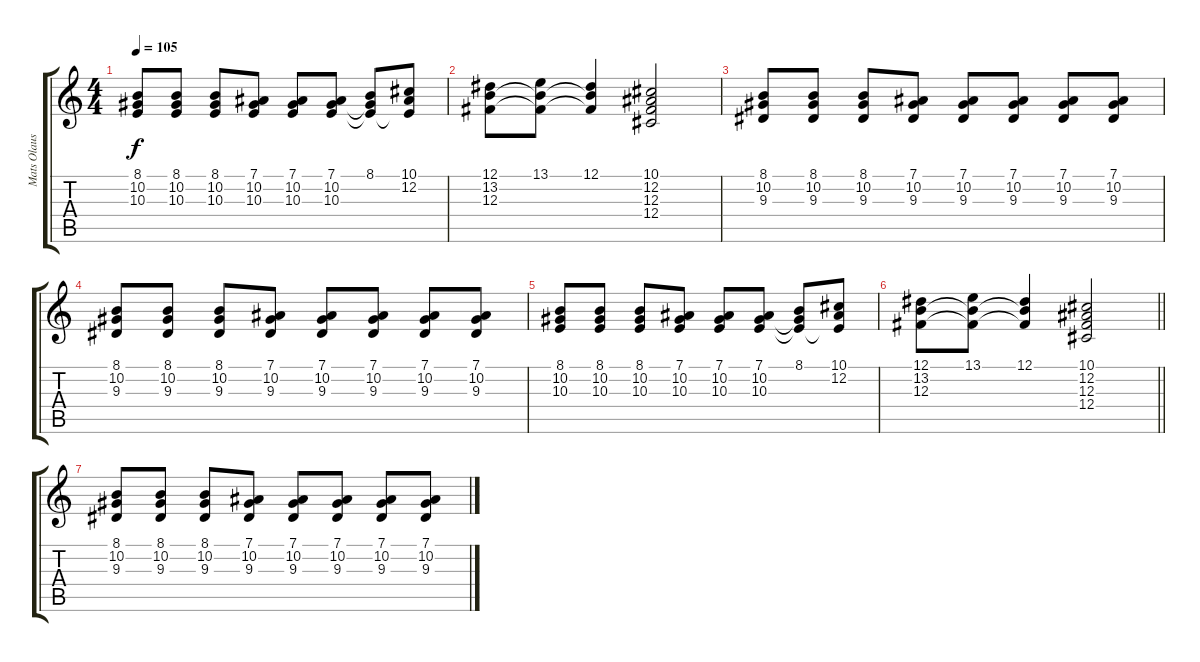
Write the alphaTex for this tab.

\track ("Mats Olausson" "Mats Olaus") {instrument dulcimer}
\staff {score tabs}
\tuning (Eb4 Bb3 Gb3 Db3 Ab2 Eb2) {hide}
\ts (4 4)
\tempo 105
\clef g2
\ks c
(8.1 10.2 10.3).8{dy f} (8.1 10.2 10.3).8 (8.1 10.2 10.3).8 (7.1 10.2 10.3).8 (7.1 10.2 10.3).8 (7.1 10.2 10.3).8 (8.1 10.2{t} 10.3{t}).8 (10.1 12.2 10.3{t}).8 |
(12.1 13.2 12.3).8 (13.1 13.2{t} 12.3{t}).8 (12.1 13.2{t} 12.3{t}).4 (10.1 12.2 12.3 12.4).2 |
(8.1 10.2 9.3).8 (8.1 10.2 9.3).8 (8.1 10.2 9.3).8 (7.1 10.2 9.3).8 (7.1 10.2 9.3).8 (7.1 10.2 9.3).8 (7.1 10.2 9.3).8 (7.1 10.2 9.3).8 |
(8.1 10.2 9.3).8 (8.1 10.2 9.3).8 (8.1 10.2 9.3).8 (7.1 10.2 9.3).8 (7.1 10.2 9.3).8 (7.1 10.2 9.3).8 (7.1 10.2 9.3).8 (7.1 10.2 9.3).8 |
(8.1 10.2 10.3).8 (8.1 10.2 10.3).8 (8.1 10.2 10.3).8 (7.1 10.2 10.3).8 (7.1 10.2 10.3).8 (7.1 10.2 10.3).8 (8.1 10.2{t} 10.3{t}).8 (10.1 12.2 10.3{t}).8 |
\barLineRight lightlight
(12.1 13.2 12.3).8 (13.1 13.2{t} 12.3{t}).8 (12.1 13.2{t} 12.3{t}).4 (10.1 12.2 12.3 12.4).2 |
(8.1 10.2 9.3).8 (8.1 10.2 9.3).8 (8.1 10.2 9.3).8 (7.1 10.2 9.3).8 (7.1 10.2 9.3).8 (7.1 10.2 9.3).8 (7.1 10.2 9.3).8 (7.1 10.2 9.3).8
